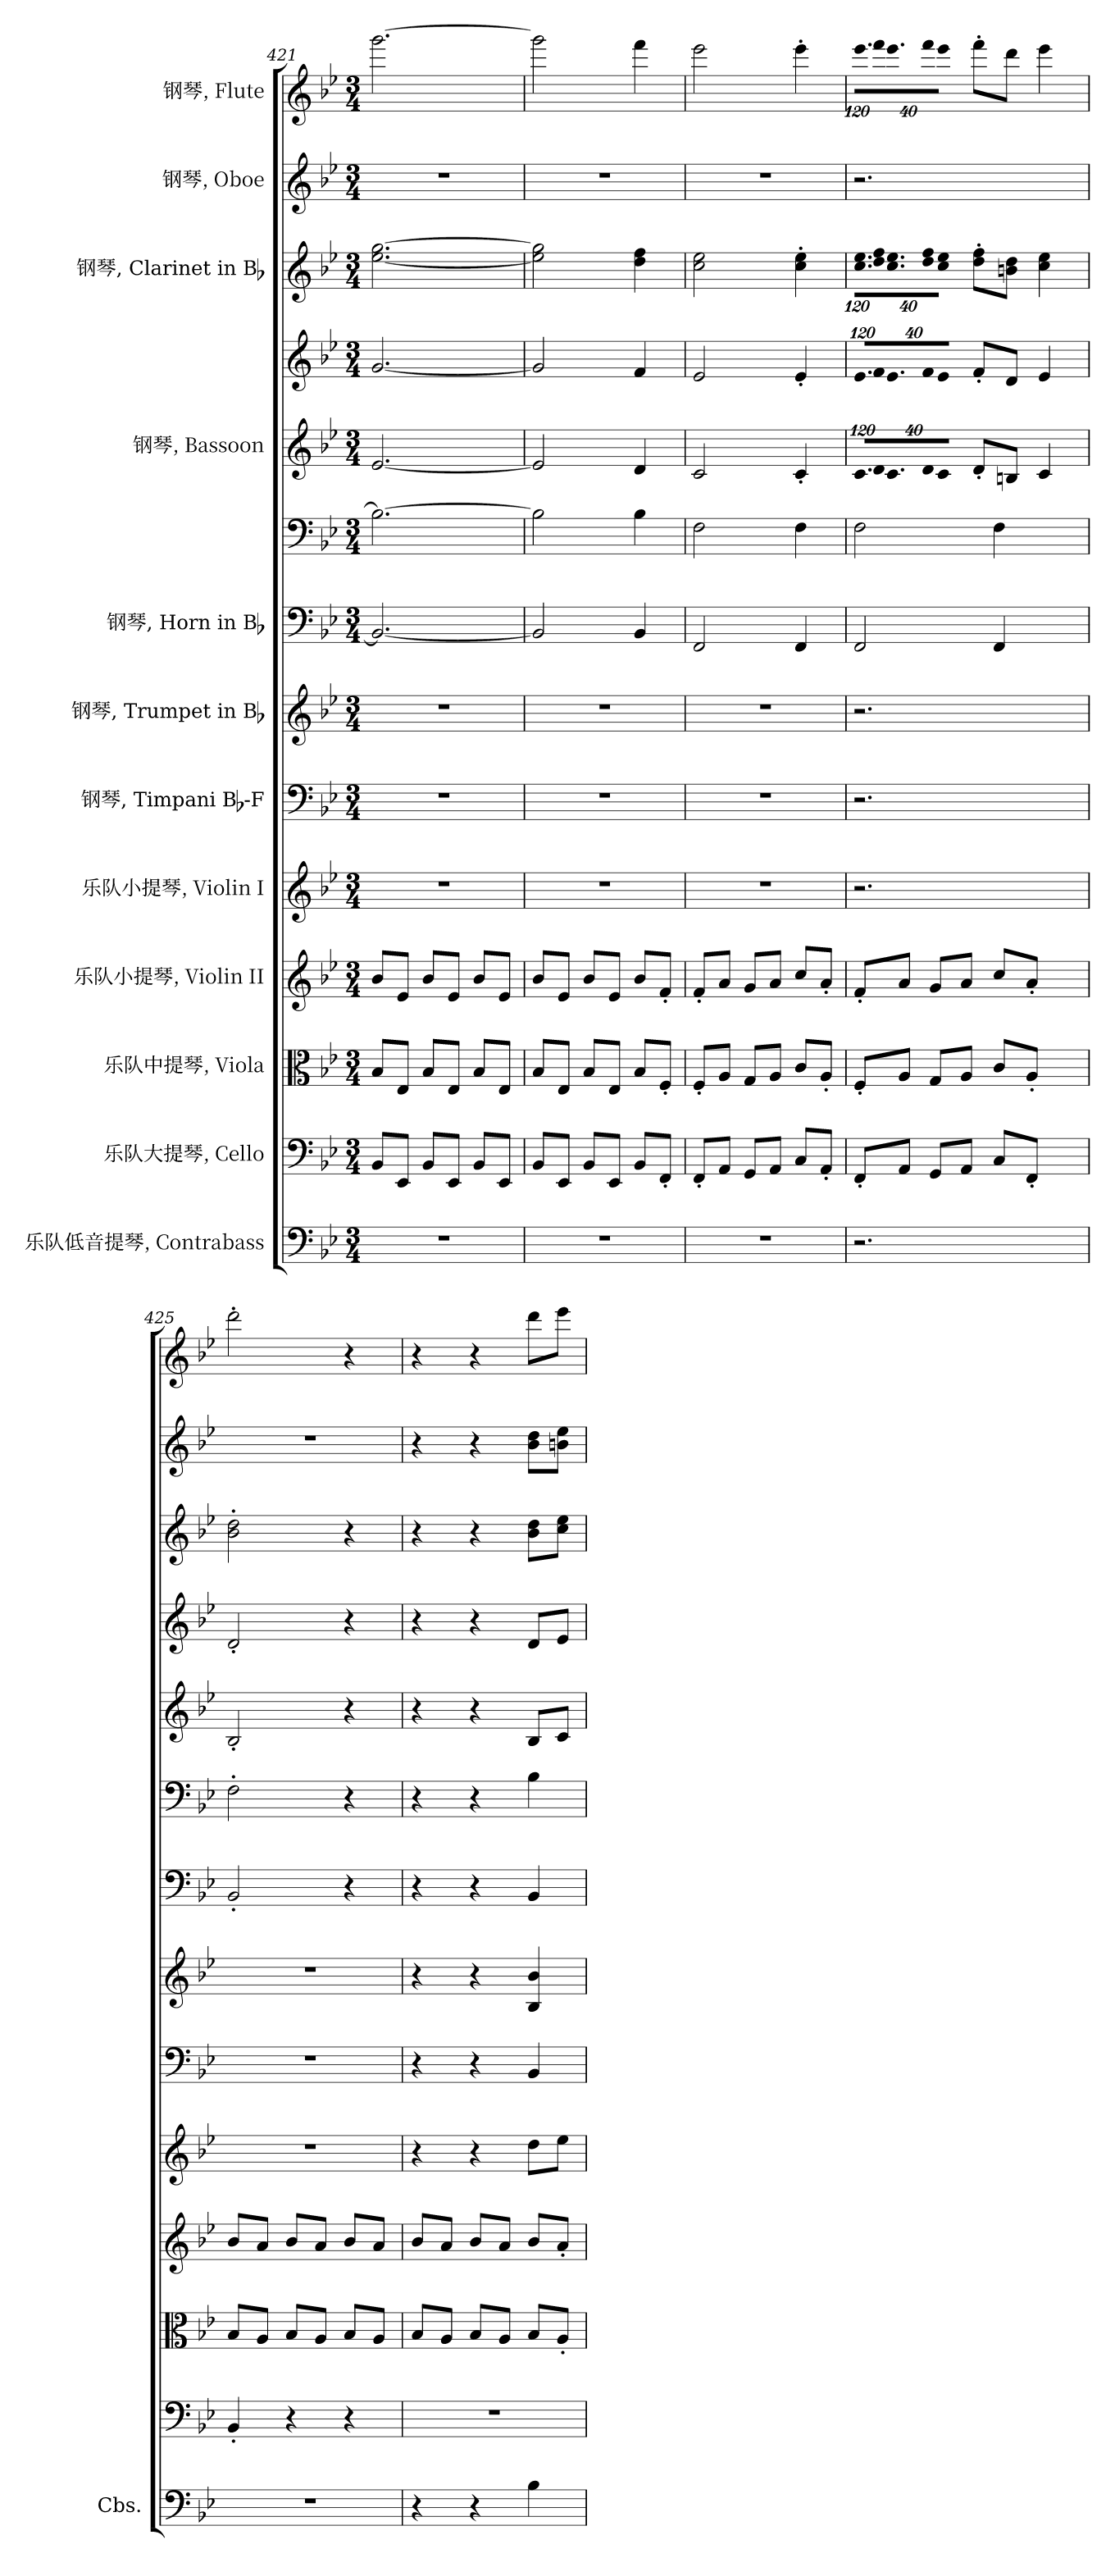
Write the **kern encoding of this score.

**kern	**kern	**kern	**kern	**kern	**kern	**kern	**kern	**kern	**kern	**kern	**kern	**kern	**kern
*part12	*part11	*part10	*part9	*part8	*part7	*part6	*part5	*part5	*part4	*part4	*part3	*part2	*part1
*staff14	*staff13	*staff12	*staff11	*staff10	*staff9	*staff8	*staff7	*staff6	*staff5	*staff4	*staff3	*staff2	*staff1
*I"乐队低音提琴, Contrabass	*I"乐队大提琴, Cello	*I"乐队中提琴, Viola	*I"乐队小提琴, Violin II	*I"乐队小提琴, Violin I	*I"钢琴, Timpani Bb-F	*I"钢琴, Trumpet in Bb	*I"钢琴, Horn in Bb	*	*I"钢琴, Bassoon	*	*I"钢琴, Clarinet in Bb	*I"钢琴, Oboe	*I"钢琴, Flute
*I'Cbs.	*	*	*	*	*	*	*	*	*	*	*	*	*
*clefF4	*clefF4	*clefC3	*clefG2	*clefG2	*clefF4	*clefG2	*clefF4	*clefF4	*clefG2	*clefG2	*clefG2	*clefG2	*clefG2
*ITrd7c12	*	*	*	*	*	*	*	*	*	*	*	*	*
*k[b-e-]	*k[b-e-]	*k[b-e-]	*k[b-e-]	*k[b-e-]	*k[b-e-]	*k[b-e-]	*k[b-e-]	*k[b-e-]	*k[b-e-]	*k[b-e-]	*k[b-e-]	*k[b-e-]	*k[b-e-]
*M3/4	*M3/4	*M3/4	*M3/4	*M3/4	*M3/4	*M3/4	*M3/4	*M3/4	*M3/4	*M3/4	*M3/4	*M3/4	*M3/4
=421	=421	=421	=421	=421	=421	=421	=421	=421	=421	=421	=421	=421	=421
2.r	8BB-/L	8B-/L	8b-/L	2.r	2.r	2.r	2.BB-/_	2.B-\_	[2.e-/	[2.g/	[2.ee-\ [2.gg\	2.r	[2.ggg\
.	8EE-/J	8E-/J	8e-/J	.	.	.	.	.	.	.	.	.	.
.	8BB-/L	8B-/L	8b-/L	.	.	.	.	.	.	.	.	.	.
.	8EE-/J	8E-/J	8e-/J	.	.	.	.	.	.	.	.	.	.
.	8BB-/L	8B-/L	8b-/L	.	.	.	.	.	.	.	.	.	.
.	8EE-/J	8E-/J	8e-/J	.	.	.	.	.	.	.	.	.	.
!!LO:PB:g=z
=422	=422	=422	=422	=422	=422	=422	=422	=422	=422	=422	=422	=422	=422
2.r	8BB-/L	8B-/L	8b-/L	2.r	2.r	2.r	2BB-/]	2B-\]	2e-/]	2g/]	2ee-\] 2gg\]	2.r	2ggg\]
.	8EE-/J	8E-/J	8e-/J	.	.	.	.	.	.	.	.	.	.
.	8BB-/L	8B-/L	8b-/L	.	.	.	.	.	.	.	.	.	.
.	8EE-/J	8E-/J	8e-/J	.	.	.	.	.	.	.	.	.	.
.	8BB-/L	8B-/L	8b-/L	.	.	.	4BB-/	4B-\	4d/	4f/	4dd\ 4ff\	.	4fff\
.	8FF'/J	8F'/J	8f'/J	.	.	.	.	.	.	.	.	.	.
=423	=423	=423	=423	=423	=423	=423	=423	=423	=423	=423	=423	=423	=423
2.r	8FF'/L	8F'/L	8f'/L	2.r	2.r	2.r	2FF/	2F\	2c/	2e-/	2cc\ 2ee-\	2.r	2eee-\
.	8AA/J	8A/J	8a/J	.	.	.	.	.	.	.	.	.	.
.	8GG/L	8G/L	8g/L	.	.	.	.	.	.	.	.	.	.
.	8AA/J	8A/J	8a/J	.	.	.	.	.	.	.	.	.	.
.	8C/L	8c/L	8cc/L	.	.	.	4FF/	4F\	4c'/	4e-'/	4cc\' 4ee-\'	.	4eee-'\
.	8AA'/J	8A'/J	8a'/J	.	.	.	.	.	.	.	.	.	.
=424	=424	=424	=424	=424	=424	=424	=424	=424	=424	=424	=424	=424	=424
*	*	*	*	*	*	*	*	*	*Xbrackettup	*	*	*	*
!	!	!	!	!	!	!	!	!	!LO:N:vis=32.	!	!	!	!
*	*	*	*	*	*	*	*	*	*	*Xbrackettup	*	*	*
!	!	!	!	!	!	!	!	!	!	!LO:N:vis=32.	!	!	!
*	*	*	*	*	*	*	*	*	*	*	*Xbrackettup	*	*
!	!	!	!	!	!	!	!	!	!	!	!LO:N:vis=32.	!	!
*	*	*	*	*	*	*	*	*	*	*	*	*	*Xbrackettup
!	!	!	!	!	!	!	!	!	!	!	!	!	!LO:N:vis=32.
2.r	8FF'/L	8F'/L	8f'/L	2.r	2.r	2.r	2FF/	2F\	1920%103c/LLL	1920%103e-/LLL	1920%103cc\ 1920%103ee-\LLL	2.r	1920%103eee-\LLL
!	!	!	!	!	!	!	!	!	!LO:N:vis=32	!LO:N:vis=32	!LO:N:vis=32	!	!LO:N:vis=32
.	.	.	.	.	.	.	.	.	640%23d/	640%23f/	640%23dd\ 640%23ff\	.	640%23fff\
!	!	!	!	!	!	!	!	!	!LO:N:vis=32.	!LO:N:vis=32.	!LO:N:vis=32.	!	!LO:N:vis=32.
.	.	.	.	.	.	.	.	.	1920%103c/	1920%103e-/	1920%103cc\ 1920%103ee-\	.	1920%103eee-\
.	8AA/J	8A/J	8a/J	.	.	.	.	.	.	.	.	.	.
!	!	!	!	!	!	!	!	!	!LO:N:vis=32	!LO:N:vis=32	!LO:N:vis=32	!	!LO:N:vis=32
.	.	.	.	.	.	.	.	.	640%23d/J	640%23f/J	640%23dd\ 640%23ff\J	.	640%23fff\J
!	!	!	!	!	!	!	!	!	!LO:N:vis=16	!LO:N:vis=16	!LO:N:vis=16	!	!LO:N:vis=16
.	.	.	.	.	.	.	.	.	1920%137c/JJ	1920%137e-/JJ	1920%137cc\ 1920%137ee-\JJ	.	1920%137eee-\JJ
.	8GG/L	8G/L	8g/L	.	.	.	.	.	.	.	.	.	.
.	.	.	.	.	.	.	.	.	8d'/L	8f'/L	8dd\' 8ff\'L	.	8fff'\L
.	8AA/J	8A/J	8a/J	.	.	.	.	.	.	.	.	.	.
.	.	.	.	.	.	.	.	.	8Bn/J	8d/J	8bn\ 8dd\J	.	8ddd\J
.	8C/L	8c/L	8cc/L	.	.	.	4FF/	4F\	.	.	.	.	.
.	.	.	.	.	.	.	.	.	4c/	4e-/	4cc\ 4ee-\	.	4eee-\
.	8FF'/J	8A'/J	8a'/J	.	.	.	.	.	.	.	.	.	.
1920ryy	1920ryy	1920ryy	1920ryy	1920ryy	1920ryy	1920ryy	1920ryy	1920ryy	.	.	.	1920ryy	.
=425	=425	=425	=425	=425	=425	=425	=425	=425	=425	=425	=425	=425	=425
2.r	4BB-'/	8B-/L	8b-/L	2.r	2.r	2.r	2BB-'/	2F'\	2B-'/	2d'/	2b-\' 2dd\'	2.r	2ddd'\
.	.	8A/J	8a/J	.	.	.	.	.	.	.	.	.	.
.	4r	8B-/L	8b-/L	.	.	.	.	.	.	.	.	.	.
.	.	8A/J	8a/J	.	.	.	.	.	.	.	.	.	.
.	4r	8B-/L	8b-/L	.	.	.	4r	4r	4r	4r	4r	.	4r
.	.	8A/J	8a/J	.	.	.	.	.	.	.	.	.	.
=426	=426	=426	=426	=426	=426	=426	=426	=426	=426	=426	=426	=426	=426
4r	2.r	8B-/L	8b-/L	4r	4r	4r	4r	4r	4r	4r	4r	4r	4r
.	.	8A/J	8a/J	.	.	.	.	.	.	.	.	.	.
4r	.	8B-/L	8b-/L	4r	4r	4r	4r	4r	4r	4r	4r	4r	4r
.	.	8A/J	8a/J	.	.	.	.	.	.	.	.	.	.
4BB-\	.	8B-/L	8b-/L	8dd\L	4BB-/	4B-/ 4b-/	4BB-/	4B-\	8B-/L	8d/L	8b-\ 8dd\L	8b-\ 8dd\L	8ddd\L
.	.	8A'/J	8a'/J	8ee-\J	.	.	.	.	8c/J	8e-/J	8cc\ 8ee-\J	8bn\ 8ee-\J	8eee-\J
=	=	=	=	=	=	=	=	=	=	=	=	=	=
*-	*-	*-	*-	*-	*-	*-	*-	*-	*-	*-	*-	*-	*-
